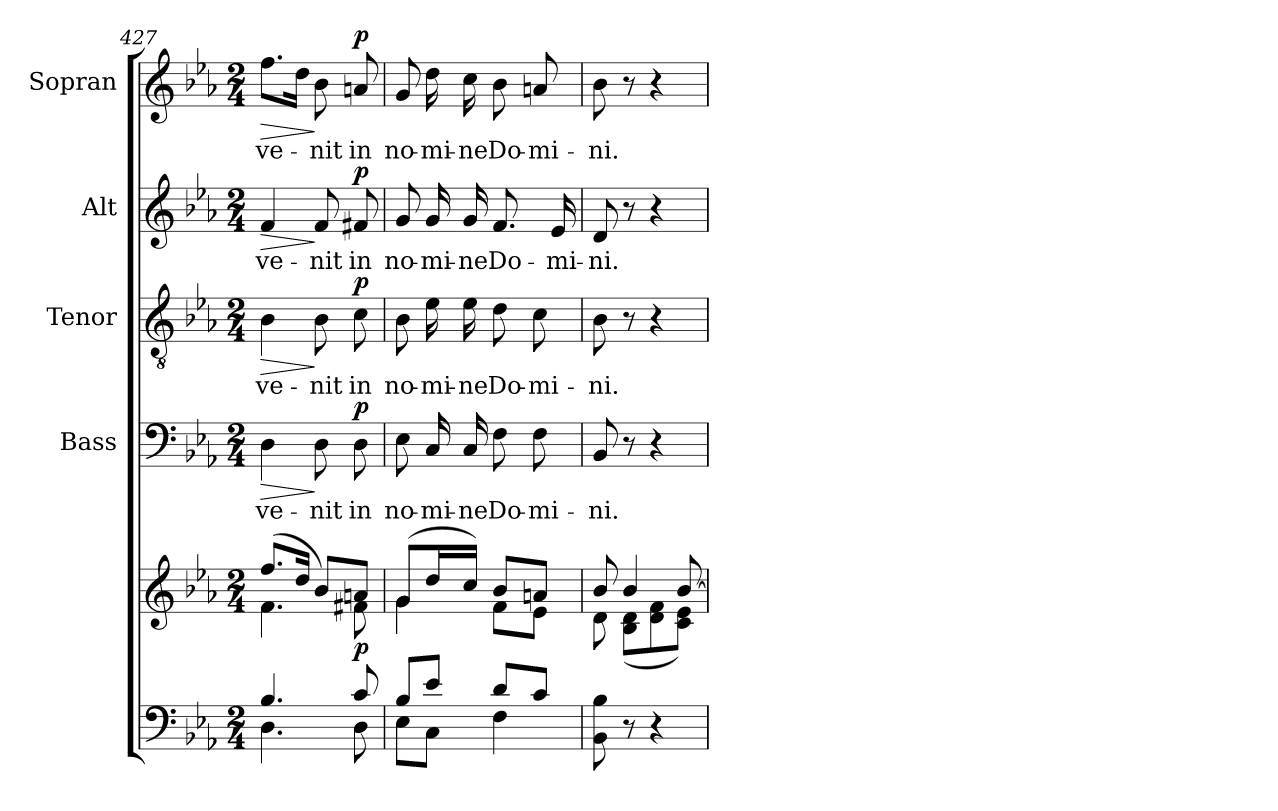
**kern	**kern	**dynam	**kern	**text	**dynam	**kern	**text	**dynam	**kern	**text	**dynam	**kern	**text	**dynam
*part5	*part5	*part5	*part4	*part4	*part4	*part3	*part3	*part3	*part2	*part2	*part2	*part1	*part1	*part1
*staff6	*staff5	*staff5/6	*staff4	*staff4	*staff4	*staff3	*staff3	*staff3	*staff2	*staff2	*staff2	*staff1	*staff1	*staff1
*	*	*	*I"Bass	*	*	*I"Tenor	*	*	*I"Alt	*	*	*I"Sopran	*	*
*	*	*	*I'B.	*	*	*I'T.	*	*	*I'A.	*	*	*I'S.	*	*
*clefF4	*clefG2	*	*clefF4	*	*	*clefGv2	*	*	*clefG2	*	*	*clefG2	*	*
*k[b-e-a-]	*k[b-e-a-]	*	*k[b-e-a-]	*	*	*k[b-e-a-]	*	*	*k[b-e-a-]	*	*	*k[b-e-a-]	*	*
*E-:	*E-:	*	*E-:	*	*	*E-:	*	*	*E-:	*	*	*E-:	*	*
*M2/4	*M2/4	*	*M2/4	*	*	*M2/4	*	*	*M2/4	*	*	*M2/4	*	*
=427	=427	=427	=427	=427	=427	=427	=427	=427	=427	=427	=427	=427	=427	=427
*^	*^	*	*	*	*	*	*	*	*	*	*	*	*	*
!	!	!	!	!	!	!LO:LY:b	!LO:HP:b	!	!LO:LY:b	!LO:HP:b	!	!LO:LY:b	!LO:HP:b	!	!LO:LY:b	!LO:HP:b
4.B-/	4.D\	(>8.ff/L	4.f\	.	4D\	ve-	>	4B-\	ve-	>	4f/	ve-	>	8.ff\L	ve-	>
.	.	16dd/Jk	.	.	.	.	.	.	.	.	.	.	.	16dd\Jk	.	.
!	!	!	!	!	!	!LO:LY:b	!	!	!LO:LY:b	!	!	!LO:LY:b	!	!	!LO:LY:b	!
.	.	8b-/L)	.	.	8D\	-nit	]	8B-\	-nit	]	8f/	-nit	]	8b-\	-nit	]
!	!	!	!	!LO:DY:b	!	!LO:LY:b	!LO:DY:a	!	!LO:LY:b	!LO:DY:a	!	!LO:LY:b	!LO:DY:a	!	!LO:LY:b	!LO:DY:a
8c/	8D\	8an/J	8f#X\	p	8D\	in	p	8c\	in	p	8f#X/	in	p	8an/	in	p
=428	=428	=428	=428	=428	=428	=428	=428	=428	=428	=428	=428	=428	=428	=428	=428	=428
!	!	!	!	!	!	!LO:LY:b	!	!	!LO:LY:b	!	!	!LO:LY:b	!	!	!LO:LY:b	!
8B-/L	8E-\L	(>8g/L	4g\	.	8E-\	no-	.	8B-\	no-	.	8g/	no-	.	8g/	no-	.
!	!	!	!	!	!	!LO:LY:b	!	!	!LO:LY:b	!	!	!LO:LY:b	!	!	!LO:LY:b	!
8e-/J	8C\J	16dd/L	.	.	16C/	-mi-	.	16e-\	-mi-	.	16g/	-mi-	.	16dd\	-mi-	.
!	!	!	!	!	!	!LO:LY:b	!	!	!LO:LY:b	!	!	!LO:LY:b	!	!	!LO:LY:b	!
.	.	16cc/JJ)	.	.	16C/	-ne	.	16e-\	-ne	.	16g/	-ne	.	16cc\	-ne	.
!	!	!	!	!	!	!LO:LY:b	!	!	!LO:LY:b	!	!	!LO:LY:b	!	!	!LO:LY:b	!
8d/L	4F\	8b-/L	8f\L	.	8F\	Do-	.	8d\	Do-	.	8.f/	Do-	.	8b-\	Do-	.
!	!	!	!	!	!	!LO:LY:b	!	!	!LO:LY:b	!	!	!	!	!	!LO:LY:b	!
8c/J	.	8an/J	8e-\J	.	8F\	-mi-	.	8c\	-mi-	.	.	.	.	8an/	-mi-	.
!	!	!	!	!	!	!	!	!	!	!	!	!LO:LY:b	!	!	!	!
.	.	.	.	.	.	.	.	.	.	.	16e-/	-mi-	.	.	.	.
*v	*v	*	*	*	*	*	*	*	*	*	*	*	*	*	*	*
=429	=429	=429	=429	=429	=429	=429	=429	=429	=429	=429	=429	=429	=429	=429	=429
!	!	!	!	!	!LO:LY:b	!	!	!LO:LY:b	!	!	!LO:LY:b	!	!	!LO:LY:b	!
8BB-\ 8B-\	8b-/	8d\	.	8BB-/	-ni.	.	8B-\	-ni.	.	8d/	-ni.	.	8b-\	-ni.	.
8r	4b-/	(<8B-\ 8d\L	.	8r	.	.	8r	.	.	8r	.	.	8r	.	.
4r	.	8d\ 8f\	.	4r	.	.	4r	.	.	4r	.	.	4r	.	.
.	[>8b-/	8c\ 8e-\J)	.	.	.	.	.	.	.	.	.	.	.	.	.
*	*v	*v	*	*	*	*	*	*	*	*	*	*	*	*	*
=	=	=	=	=	=	=	=	=	=	=	=	=	=	=
*-	*-	*-	*-	*-	*-	*-	*-	*-	*-	*-	*-	*-	*-	*-
